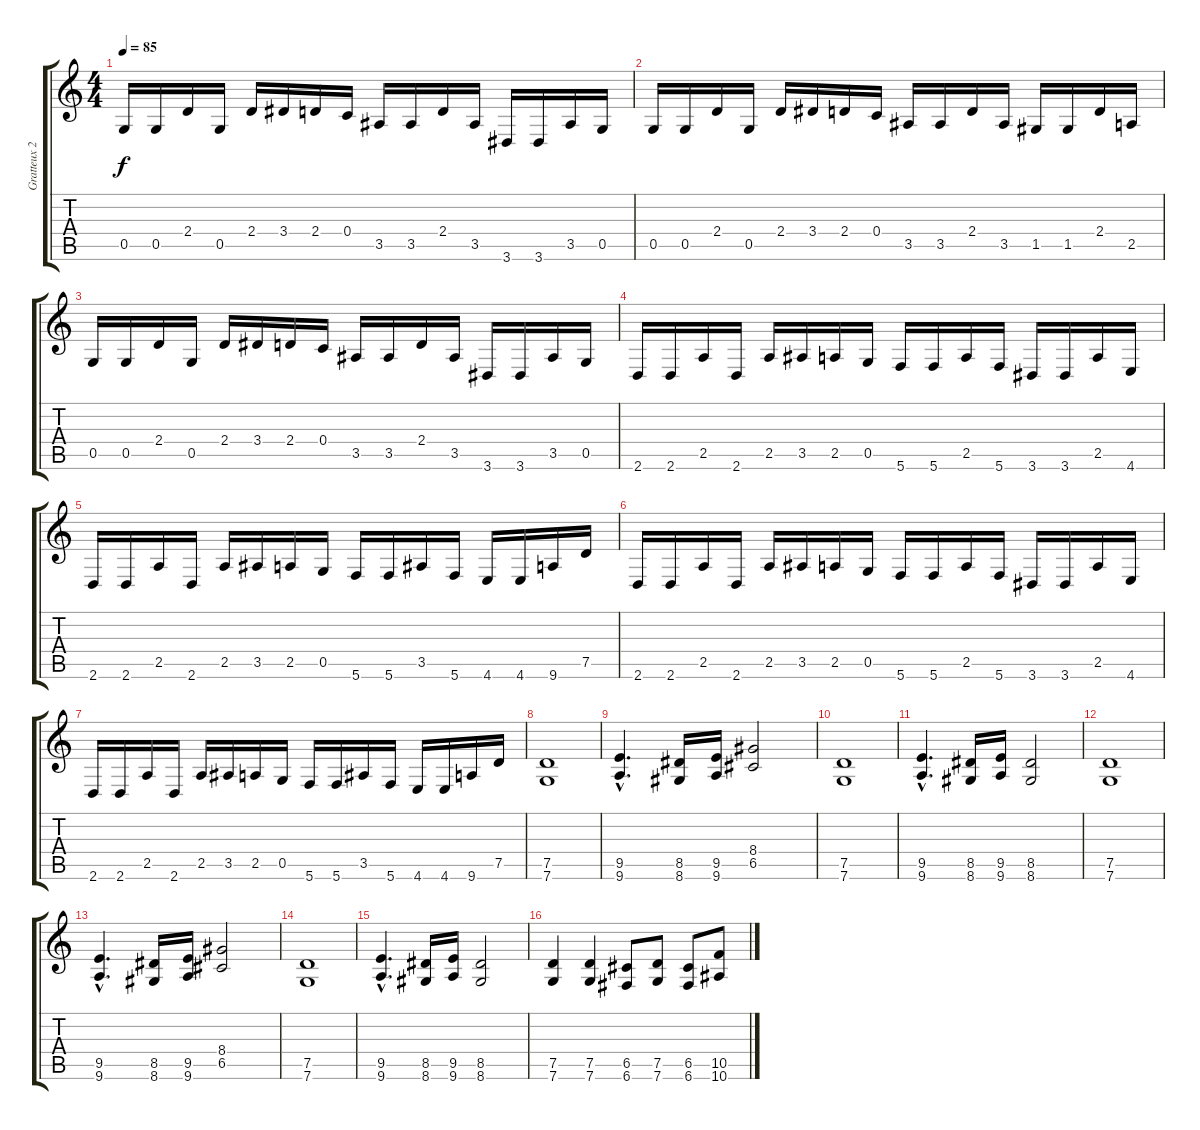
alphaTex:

\track ("Gratteux 2" "Gratteux 2") {instrument distortionguitar}
\staff {score tabs}
\tuning (D4 A3 F3 C3 G2 C2) {hide}
\ts (4 4)
\tempo 85
\clef g2
\ks c
0.5.16{dy f} 0.5.16 2.4.16 0.5.16 2.4.16 3.4.16 2.4.16 0.4.16 3.5.16 3.5.16 2.4.16 3.5.16 3.6.16 3.6.16 3.5.16 0.5.16 |
0.5.16 0.5.16 2.4.16 0.5.16 2.4.16 3.4.16 2.4.16 0.4.16 3.5.16 3.5.16 2.4.16 3.5.16 1.5.16 1.5.16 2.4.16 2.5.16 |
0.5.16 0.5.16 2.4.16 0.5.16 2.4.16 3.4.16 2.4.16 0.4.16 3.5.16 3.5.16 2.4.16 3.5.16 3.6.16 3.6.16 3.5.16 0.5.16 |
2.6.16 2.6.16 2.5.16 2.6.16 2.5.16 3.5.16 2.5.16 0.5.16 5.6.16 5.6.16 2.5.16 5.6.16 3.6.16 3.6.16 2.5.16 4.6.16 |
2.6.16 2.6.16 2.5.16 2.6.16 2.5.16 3.5.16 2.5.16 0.5.16 5.6.16 5.6.16 3.5.16 5.6.16 4.6.16 4.6.16 9.6.16 7.5.16 |
2.6.16 2.6.16 2.5.16 2.6.16 2.5.16 3.5.16 2.5.16 0.5.16 5.6.16 5.6.16 2.5.16 5.6.16 3.6.16 3.6.16 2.5.16 4.6.16 |
2.6.16 2.6.16 2.5.16 2.6.16 2.5.16 3.5.16 2.5.16 0.5.16 5.6.16 5.6.16 3.5.16 5.6.16 4.6.16 4.6.16 9.6.16 7.5.16 |
(7.5 7.6).1 |
(9.5{hac} 9.6{hac}).4{d} (8.5 8.6).16 (9.5 9.6).16 (8.4 6.5).2 |
(7.5 7.6).1 |
(9.5{hac} 9.6{hac}).4{d} (8.5 8.6).16 (9.5 9.6).16 (8.5 8.6).2 |
(7.5 7.6).1 |
(9.5{hac} 9.6{hac}).4{d} (8.5 8.6).16 (9.5 9.6).16 (8.4 6.5).2 |
(7.5 7.6).1 |
(9.5{hac} 9.6{hac}).4{d} (8.5 8.6).16 (9.5 9.6).16 (8.5 8.6).2 |
(7.5 7.6).4 (7.5 7.6).4 (6.5 6.6).8 (7.5 7.6).8 (6.5 6.6).8 (10.5 10.6).8
